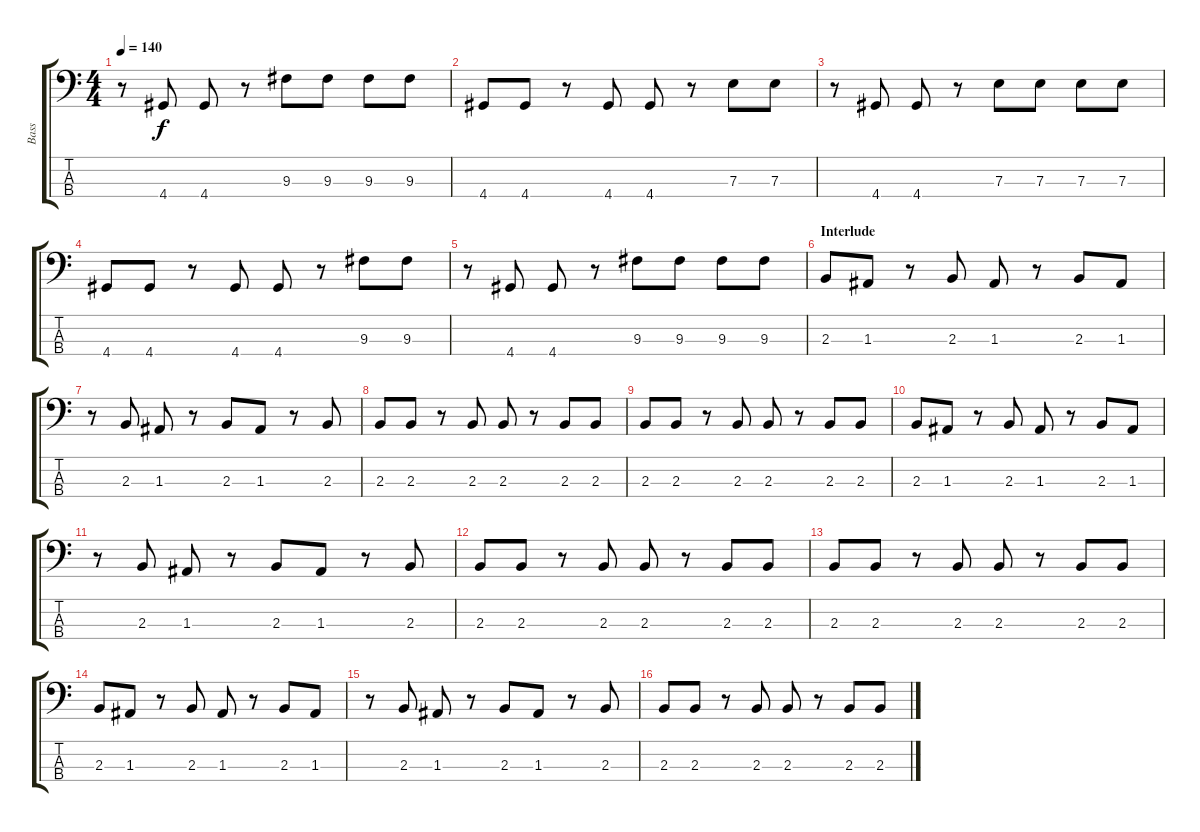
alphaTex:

\track ("Bass" "Bass") {instrument electricbassfinger}
\staff {score tabs}
\tuning (G2 D2 A1 E1) {hide}
\ts (4 4)
\tempo 140
\clef f4
\ks c
r.8{dy f} 4.4.8 4.4.8 r.8 9.3.8 9.3.8 9.3.8 9.3.8 |
4.4.8 4.4.8 r.8 4.4.8 4.4.8 r.8 7.3.8 7.3.8 |
r.8 4.4.8 4.4.8 r.8 7.3.8 7.3.8 7.3.8 7.3.8 |
4.4.8 4.4.8 r.8 4.4.8 4.4.8 r.8 9.3.8 9.3.8 |
r.8 4.4.8 4.4.8 r.8 9.3.8 9.3.8 9.3.8 9.3.8 |
\section ("" "Interlude")
2.3.8 1.3.8 r.8 2.3.8 1.3.8 r.8 2.3.8 1.3.8 |
r.8 2.3.8 1.3.8 r.8 2.3.8 1.3.8 r.8 2.3.8 |
2.3.8 2.3.8 r.8 2.3.8 2.3.8 r.8 2.3.8 2.3.8 |
2.3.8 2.3.8 r.8 2.3.8 2.3.8 r.8 2.3.8 2.3.8 |
2.3.8 1.3.8 r.8 2.3.8 1.3.8 r.8 2.3.8 1.3.8 |
r.8 2.3.8 1.3.8 r.8 2.3.8 1.3.8 r.8 2.3.8 |
2.3.8 2.3.8 r.8 2.3.8 2.3.8 r.8 2.3.8 2.3.8 |
2.3.8 2.3.8 r.8 2.3.8 2.3.8 r.8 2.3.8 2.3.8 |
2.3.8 1.3.8 r.8 2.3.8 1.3.8 r.8 2.3.8 1.3.8 |
r.8 2.3.8 1.3.8 r.8 2.3.8 1.3.8 r.8 2.3.8 |
2.3.8 2.3.8 r.8 2.3.8 2.3.8 r.8 2.3.8 2.3.8
